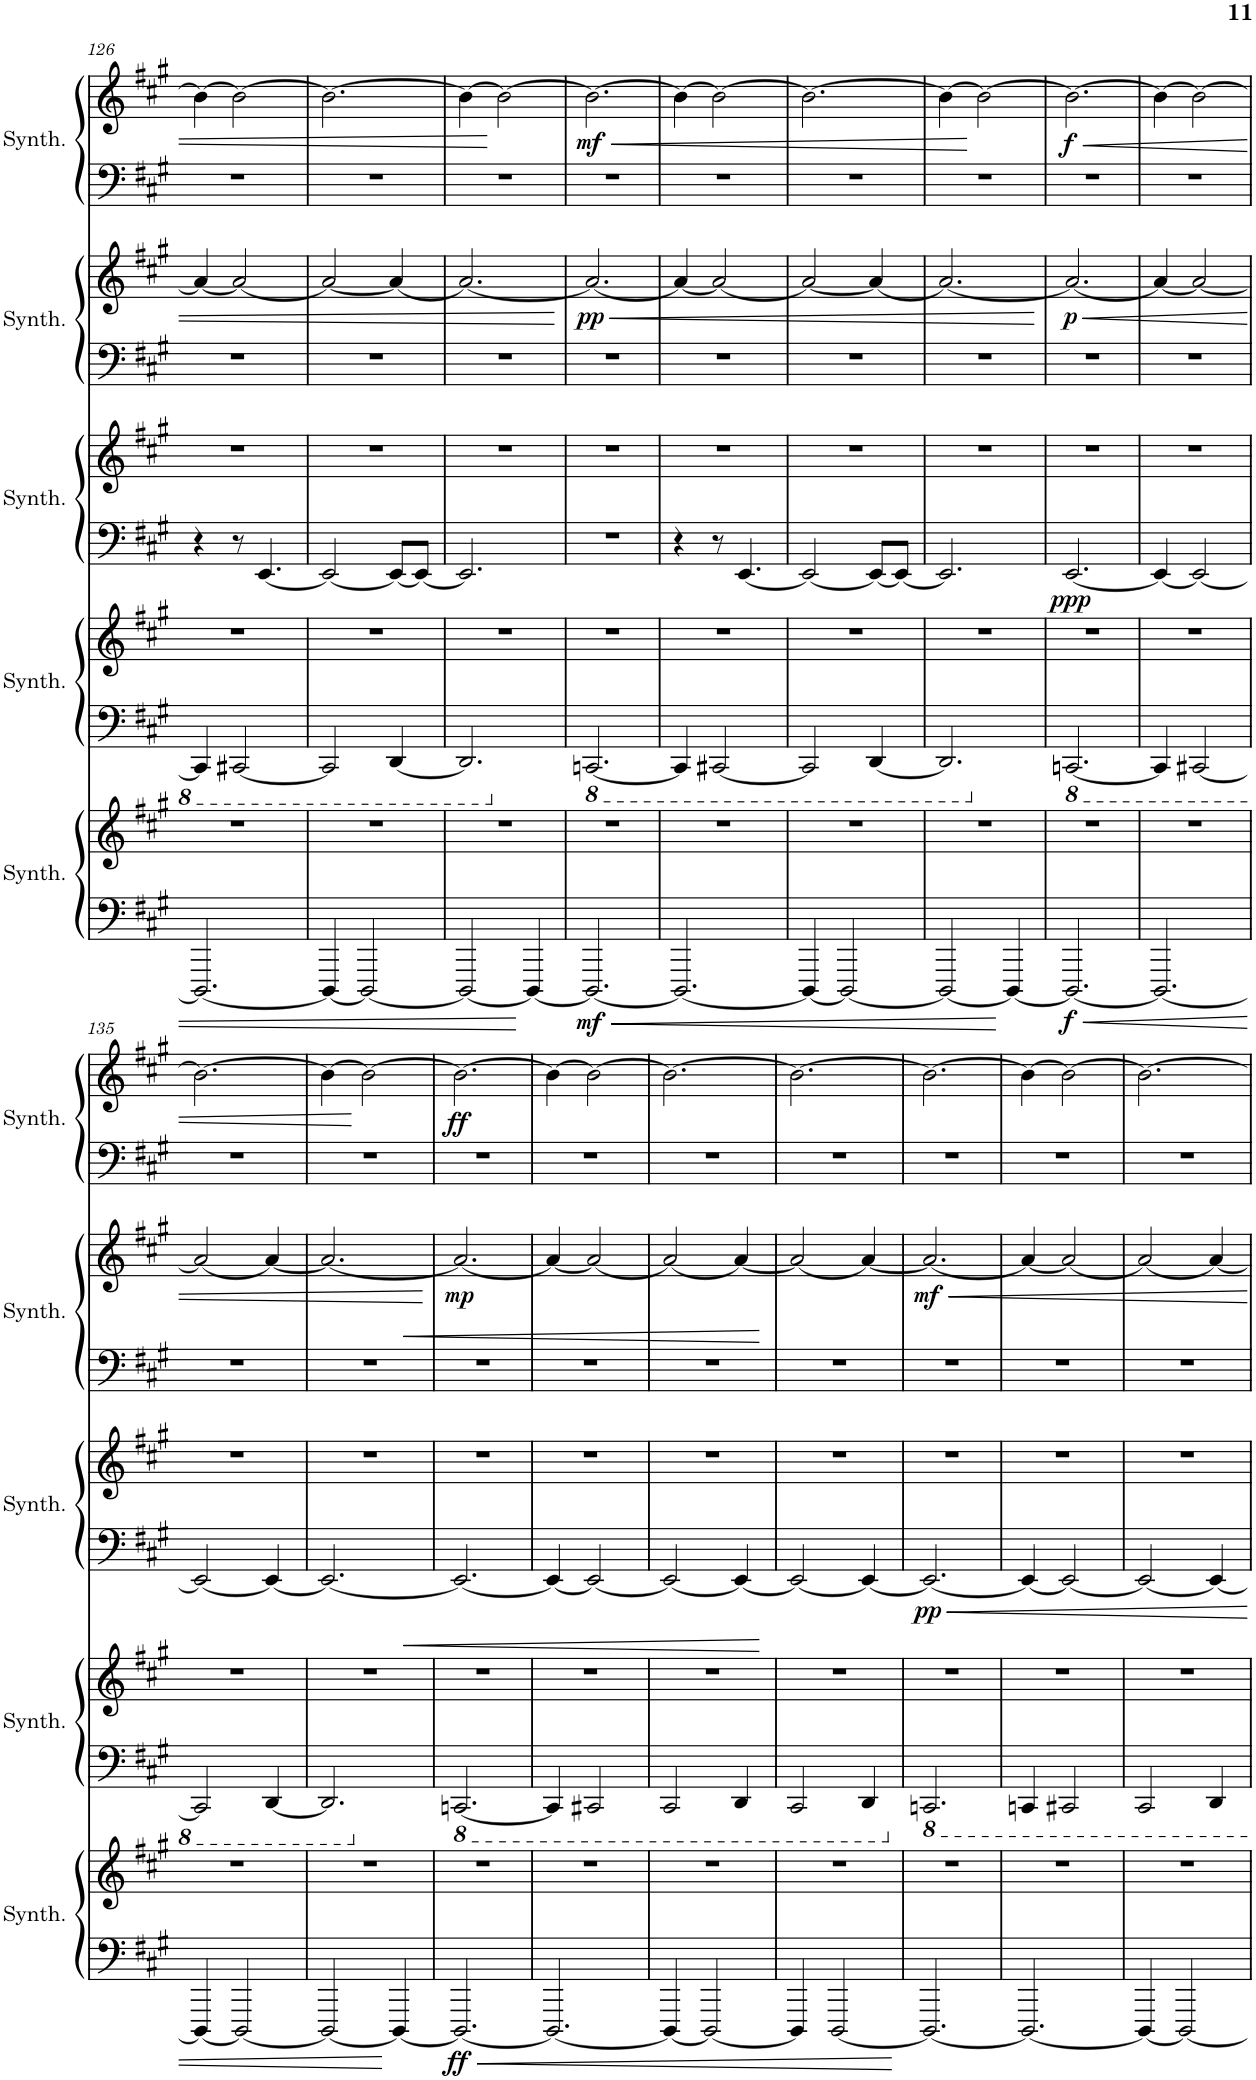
**kern	**kern	**dynam	**kern	**kern	**kern	**kern	**dynam	**kern	**kern	**dynam	**kern	**kern	**dynam
*part5	*part5	*part5	*part4	*part4	*part3	*part3	*part3	*part2	*part2	*part2	*part1	*part1	*part1
*staff10	*staff9	*staff9/10	*staff8	*staff7	*staff6	*staff5	*staff5/6	*staff4	*staff3	*staff3/4	*staff2	*staff1	*staff1/2
*I"Crystal Synthesizer	*	*	*I"Saw Synthesizer	*	*I"Atmosphere Synthesizer	*	*	*I"Choir Synthesizer	*	*	*I"String Synthesizer	*	*
*I'Synth.	*	*	*I'Synth.	*	*I'Synth.	*	*	*I'Synth.	*	*	*I'Synth.	*	*
!!LO:PB:g=z
*clefF4	*clefG2	*	*clefF4	*clefG2	*clefF4	*clefG2	*	*clefF4	*clefG2	*	*clefF4	*clefG2	*
*k[f#c#g#]	*k[f#c#g#]	*	*k[f#c#g#]	*k[f#c#g#]	*k[f#c#g#]	*k[f#c#g#]	*	*k[f#c#g#]	*k[f#c#g#]	*	*k[f#c#g#]	*k[f#c#g#]	*
*M6/8	*M6/8	*	*M6/8	*M6/8	*M6/8	*M6/8	*	*M6/8	*M6/8	*	*M6/8	*M6/8	*
=126	=126	=126	=126	=126	=126	=126	=126	=126	=126	=126	=126	=126	=126
2.DDD/_	2.r	.	4CCC/]	2.r	4r	2.r	.	2.r	4a/_	.	2.r	4b\_	.
.	.	.	[2CCC#X/	.	8r	.	.	.	2a/_	.	.	2b\_	.
.	.	.	.	.	[4.EE/	.	.	.	.	.	.	.	.
=127	=127	=127	=127	=127	=127	=127	=127	=127	=127	=127	=127	=127	=127
4DDD/_	2.r	.	2CCC#/]	2.r	2EE/_	2.r	.	2.r	2a/_	.	2.r	2.b\_	.
2DDD/_	.	.	.	.	.	.	.	.	.	.	.	.	.
.	.	.	[4DDD/	.	8EE/L_	.	.	.	4a/_	.	.	.	.
.	.	.	.	.	8EE/J_	.	.	.	.	.	.	.	.
=128	=128	=128	=128	=128	=128	=128	=128	=128	=128	=128	=128	=128	=128
2DDD/_	2.r	.	2.DDD/]	2.r	2.EE/]	2.r	.	2.r	2.a/_	.	2.r	4b\_	.
.	.	.	.	.	.	.	.	.	.	.	.	2b\_	.
4DDD/_	.	.	.	.	.	.	.	.	.	.	.	.	.
=129	=129	=129	=129	=129	=129	=129	=129	=129	=129	=129	=129	=129	=129
*	*	*	*8ba	*	*	*	*	*	*	*	*	*	*
!	!	!LO:DY:b=2	!	!	!	!	!	!	!	!LO:HP:b	!	!	!LO:HP:b
!	!	!	!	!	!	!	!	!	!	!LO:DY:n=1:b	!	!	!LO:DY:n=1:b
2.DDD/_	2.r	mf	[2.CCCn/	2.r	2.r	2.r	.	2.r	2.a/_	< pp	2.r	2.b\_	< mf
=130	=130	=130	=130	=130	=130	=130	=130	=130	=130	=130	=130	=130	=130
2.DDD/_	2.r	.	4CCC/]	2.r	4r	2.r	.	2.r	4a/_	.	2.r	4b\_	.
.	.	.	[2CCC#X/	.	8r	.	.	.	2a/_	.	.	2b\_	.
.	.	.	.	.	[4.EE/	.	.	.	.	.	.	.	.
=131	=131	=131	=131	=131	=131	=131	=131	=131	=131	=131	=131	=131	=131
4DDD/_	2.r	.	2CCC#/]	2.r	2EE/_	2.r	.	2.r	2a/_	.	2.r	2.b\_	.
2DDD/_	.	.	.	.	.	.	.	.	.	.	.	.	.
.	.	.	[4DDD/	.	8EE/L_	.	.	.	4a/_	.	.	.	.
.	.	.	.	.	8EE/J_	.	.	.	.	.	.	.	.
=132	=132	=132	=132	=132	=132	=132	=132	=132	=132	=132	=132	=132	=132
2DDD/_	2.r	.	2.DDD/]	2.r	2.EE/]	2.r	.	2.r	2.a/_	.	2.r	4b\_	.
.	.	.	.	.	.	.	.	.	.	.	.	2b\_	[
4DDD/_	.	.	.	.	.	.	.	.	.	.	.	.	.
.	.	.	.	.	.	.	.	.	.	[	.	.	.
=133	=133	=133	=133	=133	=133	=133	=133	=133	=133	=133	=133	=133	=133
*	*	*	*X8ba	*	*	*	*	*	*	*	*	*	*
*	*	*	*8ba	*	*	*	*	*	*	*	*	*	*
!	!	!LO:DY:b=2	!	!	!	!	!LO:DY:b=2	!	!	!LO:HP:b	!	!	!LO:HP:b
!	!	!	!	!	!	!	!	!	!	!LO:DY:n=1:b	!	!	!LO:DY:n=1:b
2.DDD/_	2.r	f	[2.CCCn/	2.r	[2.EE/	2.r	ppp	2.r	2.a/_	< p	2.r	2.b\_	< f
=134	=134	=134	=134	=134	=134	=134	=134	=134	=134	=134	=134	=134	=134
2.DDD/_	2.r	.	4CCC/]	2.r	4EE/_	2.r	.	2.r	4a/_	.	2.r	4b\_	.
.	.	.	[2CCC#X/	.	2EE/_	.	.	.	2a/_	.	.	2b\_	.
!!LO:LB:g=z
=135	=135	=135	=135	=135	=135	=135	=135	=135	=135	=135	=135	=135	=135
4DDD/_	2.r	.	2CCC#/]	2.r	2EE/_	2.r	.	2.r	2a/_	.	2.r	2.b\_	.
2DDD/_	.	.	.	.	.	.	.	.	.	.	.	.	.
.	.	.	[4DDD/	.	4EE/_	.	.	.	4a/_	.	.	.	.
=136	=136	=136	=136	=136	=136	=136	=136	=136	=136	=136	=136	=136	=136
!	!	!	!	!	!	!	!	!	!	!LO:HP:b	!	!	!
2DDD/_	2.r	.	2.DDD/]	2.r	2.EE/_	2.r	.	2.r	2.a/_	<	2.r	4b\_	.
.	.	.	.	.	.	.	.	.	.	.	.	2b\_	[
4DDD/_	.	.	.	.	.	.	.	.	.	.	.	.	.
.	.	.	.	.	.	.	.	.	.	[	.	.	.
=137	=137	=137	=137	=137	=137	=137	=137	=137	=137	=137	=137	=137	=137
*	*	*	*X8ba	*	*	*	*	*	*	*	*	*	*
*	*	*	*8ba	*	*	*	*	*	*	*	*	*	*
!	!	!LO:DY:b=2	!	!	!	!	!	!	!	!LO:DY:b	!	!	!LO:DY:b
2.DDD/_	2.r	ff	[2.CCCn/	2.r	2.EE/_	2.r	.	2.r	2.a/_	mp	2.r	2.b\_	ff
=138	=138	=138	=138	=138	=138	=138	=138	=138	=138	=138	=138	=138	=138
2.DDD/_	2.r	.	4CCC/]	2.r	4EE/_	2.r	.	2.r	4a/_	.	2.r	4b\_	.
.	.	.	2CCC#X/	.	2EE/_	.	.	.	2a/_	.	.	2b\_	.
=139	=139	=139	=139	=139	=139	=139	=139	=139	=139	=139	=139	=139	=139
4DDD/_	2.r	.	2CCC#/	2.r	2EE/_	2.r	.	2.r	2a/_	.	2.r	2.b\_	.
2DDD/_	.	.	.	.	.	.	.	.	.	.	.	.	.
.	.	.	4DDD/	.	4EE/_	.	.	.	4a/_	.	.	.	.
.	.	.	.	.	.	.	.	.	.	[	.	.	.
=140	=140	=140	=140	=140	=140	=140	=140	=140	=140	=140	=140	=140	=140
4DDD/]	2.r	.	2CCC#/	2.r	2EE/_	2.r	.	2.r	2a/_	.	2.r	2.b\_	.
[2DDD/	.	.	.	.	.	.	.	.	.	.	.	.	.
.	.	.	4DDD/	.	4EE/_	.	.	.	4a/_	.	.	.	.
=141	=141	=141	=141	=141	=141	=141	=141	=141	=141	=141	=141	=141	=141
*	*	*	*X8ba	*	*	*	*	*	*	*	*	*	*
!	!	!	!	!	!	!	!LO:DY:b=2	!	!	!LO:DY:b	!	!	!
2.DDD/_	2.r	.	2.CCCn/	2.r	2.EE/_	2.r	pp	2.r	2.a/_	mf	2.r	2.b\_	.
=142	=142	=142	=142	=142	=142	=142	=142	=142	=142	=142	=142	=142	=142
2.DDD/_	2.r	.	4CCCn/	2.r	4EE/_	2.r	.	2.r	4a/_	.	2.r	4b\_	.
.	.	.	2CCC#X/	.	2EE/_	.	.	.	2a/_	.	.	2b\_	.
=143	=143	=143	=143	=143	=143	=143	=143	=143	=143	=143	=143	=143	=143
4DDD/_	2.r	.	2CCC#/	2.r	2EE/_	2.r	.	2.r	2a/_	.	2.r	2.b\_	.
2DDD/_	.	.	.	.	.	.	.	.	.	.	.	.	.
.	.	.	4DDD/	.	4EE/_	.	.	.	4a/_	.	.	.	.
=	=	=	=	=	=	=	=	=	=	=	=	=	=
*-	*-	*-	*-	*-	*-	*-	*-	*-	*-	*-	*-	*-	*-
